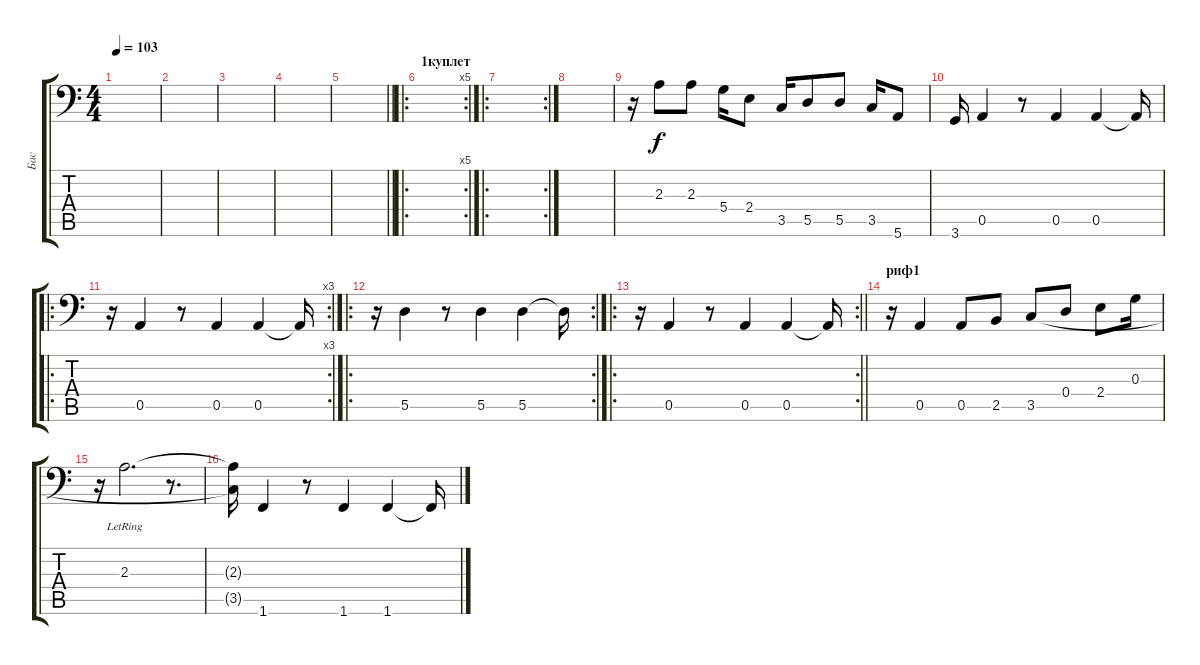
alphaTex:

\track ("Бас" "Бас") {instrument electricbassfinger}
\staff {score tabs}
\tuning (E3 B2 G2 D2 A1 E1) {hide}
\ts (4 4)
\tempo 103
\clef f4
\ks c
|
|
|
|
\barLineRight lightlight
|
\ro
\rc 5
\section ("" "1куплет")
|
\ro
\rc 2
|
|
r.16 2.3.8 2.3.8 5.4.16 2.4.8 3.5.16 5.5.8 5.5.8 3.5.16 5.6.8 |
3.6.16 0.5.4 r.8 0.5.4 0.5.4 0.5{t}.16 |
\ro
\rc 3
r.16 0.5.4 r.8 0.5.4 0.5.4 0.5{t}.16 |
\ro
\rc 2
r.16 5.5.4 r.8 5.5.4 5.5.4 5.5{t}.16 |
\ro
\rc 2
\barLineRight lightlight
r.16 0.5.4 r.8 0.5.4 0.5.4 0.5{t}.16 |
\section ("" "риф1")
r.16 0.5.4 0.5.8 2.5.8 3.5.8 0.4.8 2.4.8 0.3.16 |
r.16 2.3{lr}.2{d} r.8{d} |
(2.3{t} 3.5{t}).16 1.6.4 r.8 1.6.4 1.6.4 1.6{t}.16
